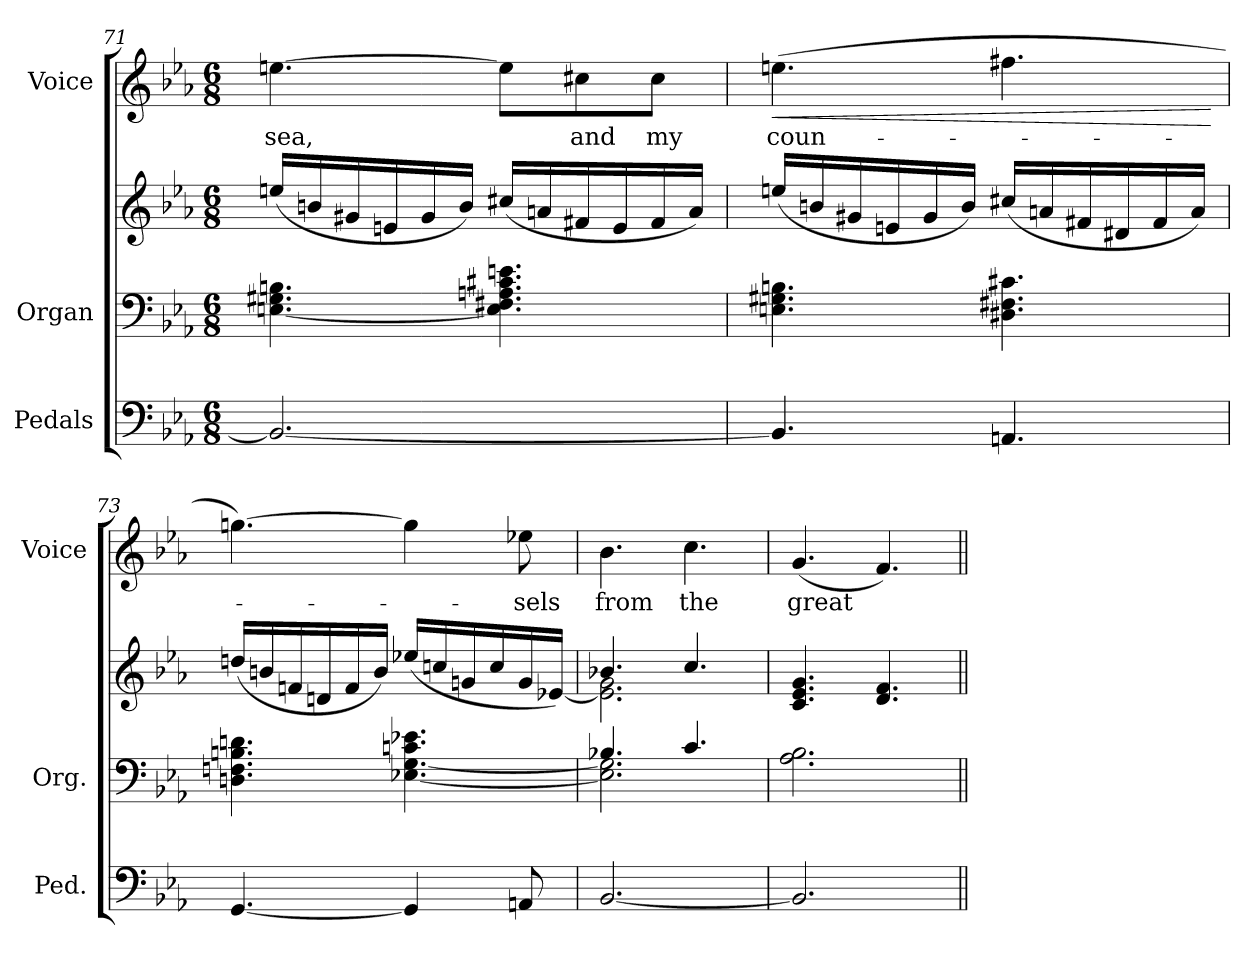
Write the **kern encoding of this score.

**kern	**kern	**kern	**kern	**text	**dynam
*part3	*part2	*part2	*part1	*part1	*part1
*staff4	*staff3	*staff2	*staff1	*staff1	*staff1
*I"Pedals	*I"Organ	*	*I"Voice	*	*
*I'Ped.	*I'Org.	*	*I'Voice	*	*
*clefF4	*clefF4	*clefG2	*clefG2	*	*
*k[b-e-a-]	*k[b-e-a-]	*k[b-e-a-]	*k[b-e-a-]	*	*
*E-:	*E-:	*E-:	*E-:	*	*
*M6/8	*M6/8	*M6/8	*M6/8	*	*
=71	=71	=71	=71	=71	=71
!	!	!	!	!LO:LY:b:color=#000000	!
2.BBi/_	[4.Eni\ 4.G#Xi 4.Bni	(16eeni/LL	[4.eeni\	sea,	.
.	.	16bni/	.	.	.
.	.	16g#Xi/	.	.	.
.	.	16eni/	.	.	.
.	.	16g#i/	.	.	.
.	.	16bi/JJ)	.	.	.
.	4.Ei\] 4.F#Xi 4.Ani 4.c#Xi 4.eni	(16cc#Xi/LL	8eei\L]	.	.
.	.	16ani/	.	.	.
!	!	!	!	!LO:LY:b:color=#000000	!
.	.	16f#Xi/	8cc#Xi\	and	.
.	.	16ei/	.	.	.
!	!	!	!	!LO:LY:b:color=#000000	!
.	.	16f#i/	8cc#i\J	my	.
.	.	16ai/JJ)	.	.	.
=72	=72	=72	=72	=72	=72
!	!	!	!	!LO:LY:b:color=#000000	!LO:HP:b
4.BBi/]	4.Eni\ 4.G#Xi 4.Bni	(16eeni/LL	(4.eeni\	coun-	<
.	.	16bni/	.	.	.
.	.	16g#Xi/	.	.	.
.	.	16eni/	.	.	.
.	.	16g#i/	.	.	.
.	.	16bi/JJ)	.	.	.
4.AAni/	4.D#Xi\ 4.F#Xi 4.c#Xi	(16cc#Xi/LL	4.ff#Xi\	.	.
.	.	16ani/	.	.	.
.	.	16f#Xi/	.	.	.
.	.	16d#Xi/	.	.	.
.	.	16f#i/	.	.	.
.	.	16ai/JJ)	.	.	.
.	.	.	.	.	[
!!LO:PB:g=z
=73	=73	=73	=73	=73	=73
[4.GGi/	4.Dni\ 4.Fni 4.Bni 4.dni	(16ddni/LL	[4.ggni\)	.	.
.	.	16bni/	.	.	.
.	.	16fni/	.	.	.
.	.	16dni/	.	.	.
.	.	16fi/	.	.	.
.	.	16bi/JJ)	.	.	.
4GGi/]	[4.E-Xi\ [4.Gi 4.cni 4.e-Xi	(16ee-Xi/LL	4ggi\]	.	.
.	.	16ccni/	.	.	.
.	.	16gni/	.	.	.
.	.	16cci/	.	.	.
!	!	!	!	!LO:LY:b:color=#000000	!
8AAni/	.	16gi/	8ee-Xi\	-sels	.
.	.	[16e-Xi/JJ)	.	.	.
=74	=74	=74	=74	=74	=74
*	*^	*^	*	*	*
!	!	!	!	!	!	!LO:LY:b:color=#000000	!
[2.BB-i/	4.B-Xi/	2.E-i\] 2.Gi]	4.b-Xi/	2.e-i\] 2.gi	4.b-i\	from	.
!	!	!	!	!	!	!LO:LY:b:color=#000000	!
.	4.ci/	.	4.cci/	.	4.cci\	the	.
*	*v	*v	*	*	*	*	*
*	*	*v	*v	*	*	*
=75	=75	=75	=75	=75	=75
!	!	!	!	!LO:LY:b:color=#000000	!
2.BB-i/]	2.A-i\ 2.B-i	4.ci/ 4.e-i 4.gi	(4.gi/	great	.
.	.	4.di/ 4.fi	4.fi/)	.	.
=||	=||	=||	=||	=||	=||
*-	*-	*-	*-	*-	*-
